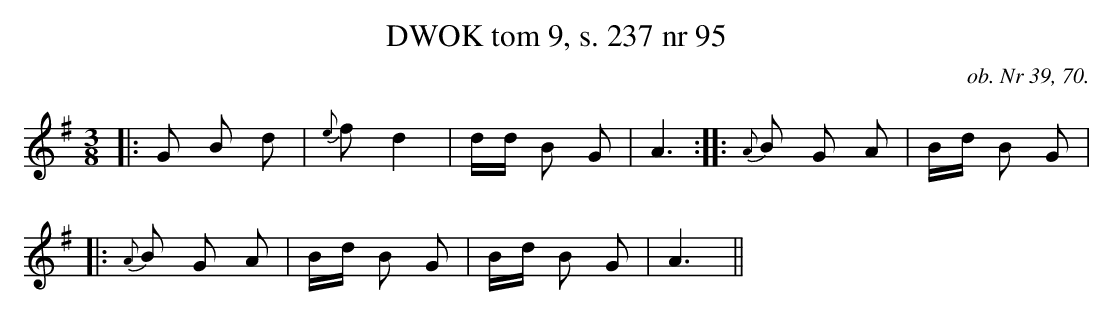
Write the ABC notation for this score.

X:1
T:DWOK tom 9, s. 237 nr 95
O:ob. Nr 39, 70.
L:1/16
M:3/8
K:G
|:G2 B2 d2|{e}f2 d4|dd B2 G2|A6::{A}B2 G2 A2|Bd B2 G2|
|:{A}B2 G2 A2|Bd B2 G2|Bd B2 G2|A6||
